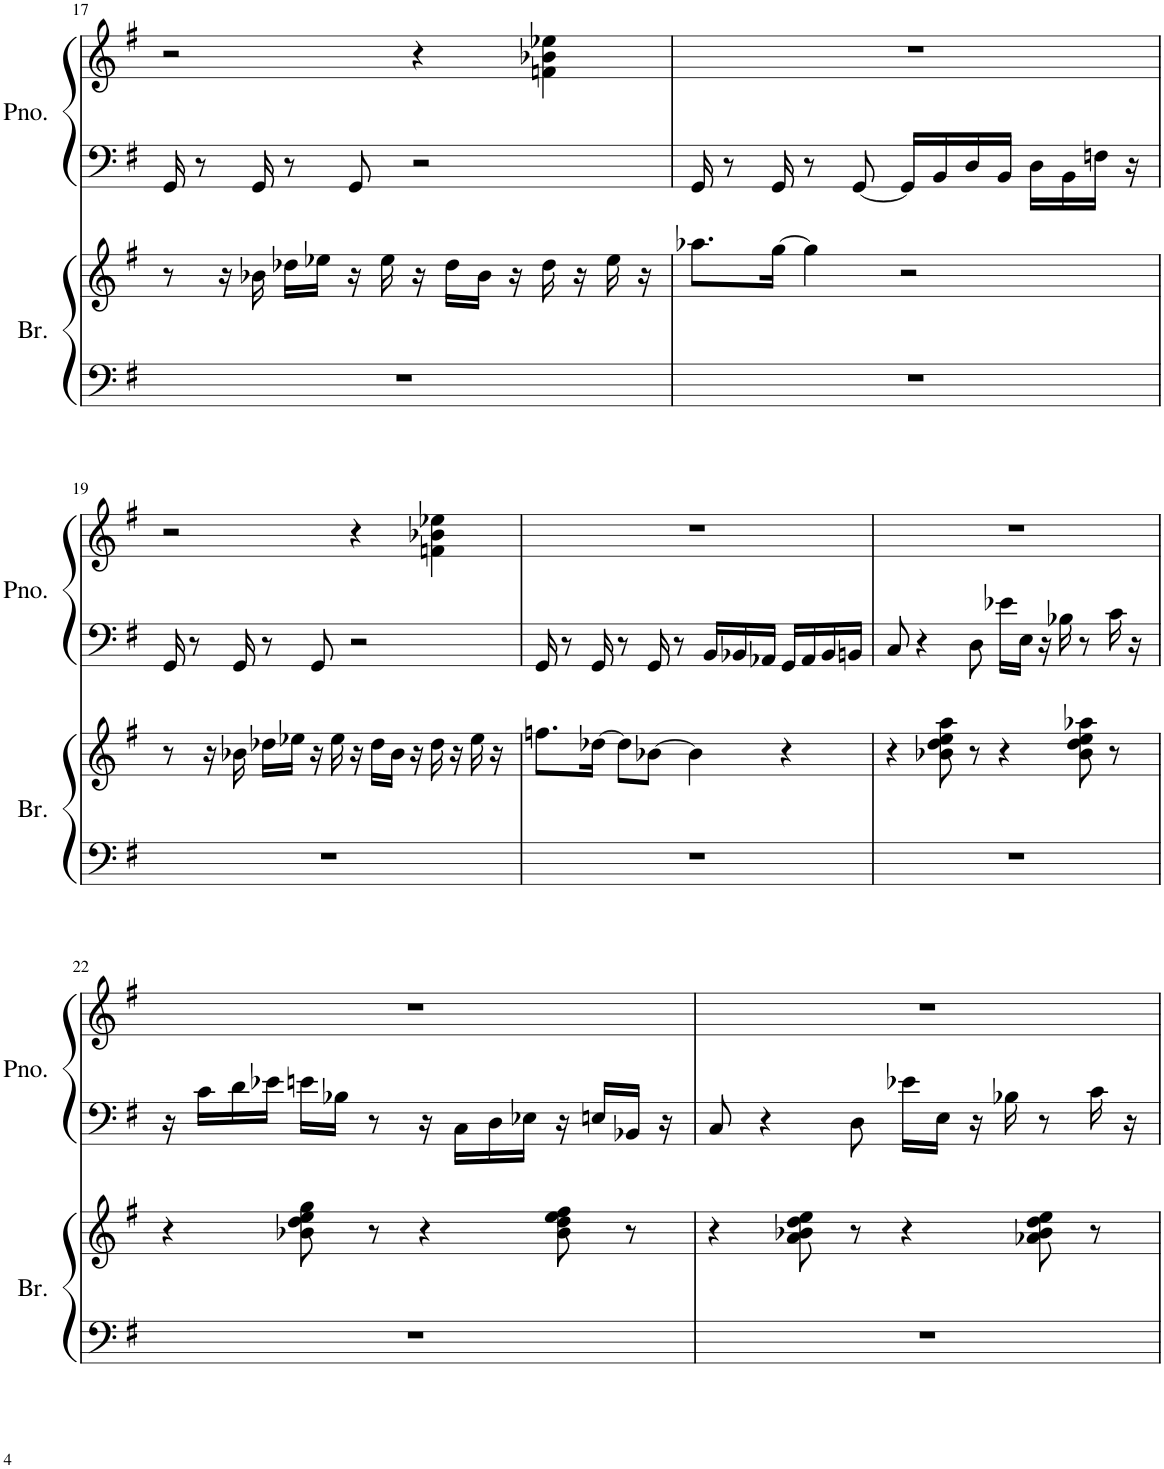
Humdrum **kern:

**kern	**kern	**kern	**kern
*part2	*part2	*part1	*part1
*staff4	*staff3	*staff2	*staff1
*I"Brass	*	*I"Piano	*
*I'Br.	*	*I'Pno.	*
!!LO:PB:g=z
*clefF4	*clefG2	*clefF4	*clefG2
*k[f#]	*k[f#]	*k[f#]	*k[f#]
*M4/4	*M4/4	*M4/4	*M4/4
=17	=17	=17	=17
1r	8r	16GG/	2r
.	.	8r	.
.	16r	.	.
.	16b-X\	16GG/	.
.	16dd-X\LL	8r	.
.	16ee-X\JJ	.	.
.	16r	8GG/	.
.	16ee-\	.	.
.	16r	2r	4r
.	16dd-\LL	.	.
.	16b-\JJ	.	.
.	16r	.	.
.	16dd-\	.	4fn\ 4b-X\ 4ee-X\
.	16r	.	.
.	16ee-\	.	.
.	16r	.	.
=18	=18	=18	=18
1r	8.aa-X\L	16GG/	1r
.	.	8r	.
.	[16gg\Jk	16GG/	.
.	4gg\]	8r	.
.	.	[8GG/	.
.	2r	16GG/LL]	.
.	.	16BB/	.
.	.	16D/	.
.	.	16BB/JJ	.
.	.	16D\LL	.
.	.	16BB\	.
.	.	16Fn\JJ	.
.	.	16r	.
!!LO:LB:g=z
=19	=19	=19	=19
1r	8r	16GG/	2r
.	.	8r	.
.	16r	.	.
.	16b-X\	16GG/	.
.	16dd-X\LL	8r	.
.	16ee-X\JJ	.	.
.	16r	8GG/	.
.	16ee-\	.	.
.	16r	2r	4r
.	16dd-\LL	.	.
.	16b-\JJ	.	.
.	16r	.	.
.	16dd-\	.	4fn\ 4b-X\ 4ee-X\
.	16r	.	.
.	16ee-\	.	.
.	16r	.	.
=20	=20	=20	=20
1r	8.ffn\L	16GG/	1r
.	.	8r	.
.	[16dd-X\Jk	16GG/	.
.	8dd-\L]	8r	.
.	[8b-X\J	16GG/	.
.	.	8r	.
.	4b-\]	.	.
.	.	16BB/LL	.
.	.	16BB-X/	.
.	.	16AA-X/JJ	.
.	4r	16GG/LL	.
.	.	16AA-/	.
.	.	16BB-/	.
.	.	16BBn/JJ	.
=21	=21	=21	=21
1r	4r	8C/	1r
.	.	4r	.
.	8b-X\ 8dd\ 8ee\ 8aa\	.	.
.	8r	8D\	.
.	4r	16e-X\LL	.
.	.	16E\JJ	.
.	.	16r	.
.	.	16B-X\	.
.	8b-\ 8dd\ 8ee\ 8aa-X\	8r	.
.	8r	16c\	.
.	.	16r	.
!!LO:LB:g=z
=22	=22	=22	=22
1r	4r	16r	1r
.	.	16c\LL	.
.	.	16d\	.
.	.	16e-X\JJ	.
.	8b-X\ 8dd\ 8ee\ 8gg\	16en\LL	.
.	.	16B-X\JJ	.
.	8r	8r	.
.	4r	16r	.
.	.	16C\LL	.
.	.	16D\	.
.	.	16E-X\JJ	.
.	8b-\ 8dd\ 8ee\ 8ff#\	16r	.
.	.	16En/LL	.
.	8r	16BB-X/JJ	.
.	.	16r	.
=23	=23	=23	=23
1r	4r	8C/	1r
.	.	4r	.
.	8a\ 8b-X\ 8dd\ 8ee\	.	.
.	8r	8D\	.
.	4r	16e-X\LL	.
.	.	16E\JJ	.
.	.	16r	.
.	.	16B-X\	.
.	8a-X\ 8b-\ 8dd\ 8ee\	8r	.
.	8r	16c\	.
.	.	16r	.
=	=	=	=
*-	*-	*-	*-
